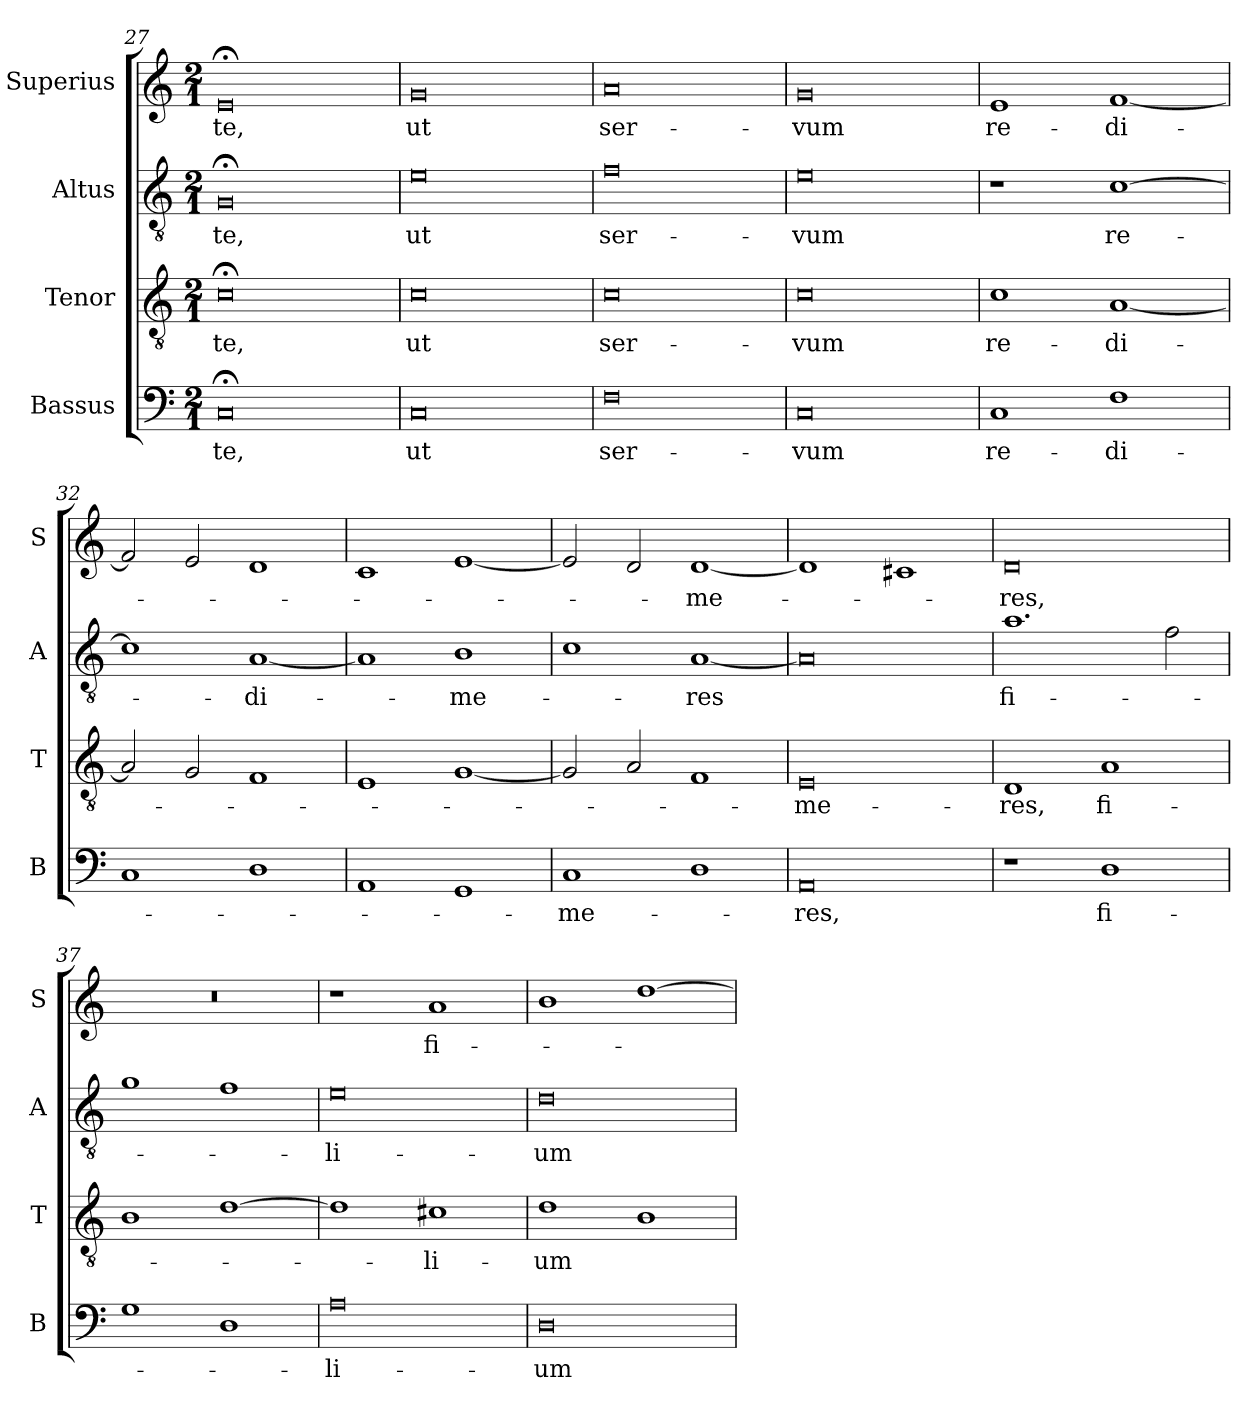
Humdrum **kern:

**kern	**text	**kern	**text	**kern	**text	**kern	**text
*part4	*part4	*part3	*part3	*part2	*part2	*part1	*part1
*staff4	*staff4	*staff3	*staff3	*staff2	*staff2	*staff1	*staff1
*I"Bassus	*	*I"Tenor	*	*I"Altus	*	*I"Superius	*
*I'B	*	*I'T	*	*I'A	*	*I'S	*
*clefF4	*	*clefGv2	*	*clefGv2	*	*clefG2	*
*k[]	*	*k[]	*	*k[]	*	*k[]	*
*M2/1	*	*M2/1	*	*M2/1	*	*M2/1	*
=27	=27	=27	=27	=27	=27	=27	=27
!	!LO:LY:i	!	!LO:LY:i	!	!LO:LY:i	!	!
0C;<	-te,	0c;<	-te,	0G;<	-te,	0e;<	-te,
=28	=28	=28	=28	=28	=28	=28	=28
!	!LO:LY:i	!	!LO:LY:i	!	!LO:LY:i	!	!
0C	ut	0c	ut	0e	ut	0g	ut
=29	=29	=29	=29	=29	=29	=29	=29
!	!LO:LY:i	!	!LO:LY:i	!	!LO:LY:i	!	!
0F	ser-	0c	ser-	0f	ser-	0a	ser-
=30	=30	=30	=30	=30	=30	=30	=30
!	!LO:LY:i	!	!LO:LY:i	!	!LO:LY:i	!	!
0C	-vum	0c	-vum	0e	-vum	0g	-vum
=31	=31	=31	=31	=31	=31	=31	=31
!	!LO:LY:i	!	!LO:LY:i	!	!	!	!
1C	re-	1c	re-	1r	.	1e	re-
!	!LO:LY:i	!	!LO:LY:i	!	!LO:LY:i	!	!
1F	-di-	[1A	-di-	[1c	re-	[1f	-di-
=32	=32	=32	=32	=32	=32	=32	=32
1C	.	2A]	.	1c]	.	2f]	.
.	.	2G	.	.	.	2e	.
!	!	!	!	!	!LO:LY:i	!	!
1D	.	1F	.	[1A	-di-	1d	.
=33	=33	=33	=33	=33	=33	=33	=33
1AA	.	1E	.	1A]	.	1c	.
!	!	!	!	!	!LO:LY:i	!	!
1GG	.	[1G	.	1B	-me-	[1e	.
=34	=34	=34	=34	=34	=34	=34	=34
!	!LO:LY:i	!	!	!	!	!	!
1C	-me-	2G]	.	1c	.	2e]	.
.	.	2A	.	.	.	2d	.
!	!	!	!	!	!LO:LY:i	!	!
1D	.	1F	.	[1A	-res	[1d	-me-
=35	=35	=35	=35	=35	=35	=35	=35
!	!LO:LY:i	!	!LO:LY:i	!	!	!	!
0AA	-res,	0E	-me-	0A]	.	1d]	.
.	.	.	.	.	.	1c#X	.
=36	=36	=36	=36	=36	=36	=36	=36
!	!	!	!LO:LY:i	!	!LO:LY:i	!	!
1r	.	1D	-res,	1.a	fi-	0d	-res,
!	!LO:LY:i	!	!LO:LY:i	!	!	!	!
1D	fi-	1A	fi-	.	.	.	.
.	.	.	.	2f	.	.	.
=37	=37	=37	=37	=37	=37	=37	=37
1G	.	1B	.	1g	.	0r	.
1D	.	[1d	.	1f	.	.	.
=38	=38	=38	=38	=38	=38	=38	=38
!	!LO:LY:i	!	!	!	!LO:LY:i	!	!
0A	-li-	1d]	.	0e	-li-	1r	.
!	!	!	!LO:LY:i	!	!	!	!
.	.	1c#X	-li-	.	.	1a	fi-
=39	=39	=39	=39	=39	=39	=39	=39
!	!LO:LY:i	!	!LO:LY:i	!	!LO:LY:i	!	!
0D	-um	1d	-um	0d	-um	1b	.
.	.	1B	.	.	.	[1dd	.
=	=	=	=	=	=	=	=
*-	*-	*-	*-	*-	*-	*-	*-
